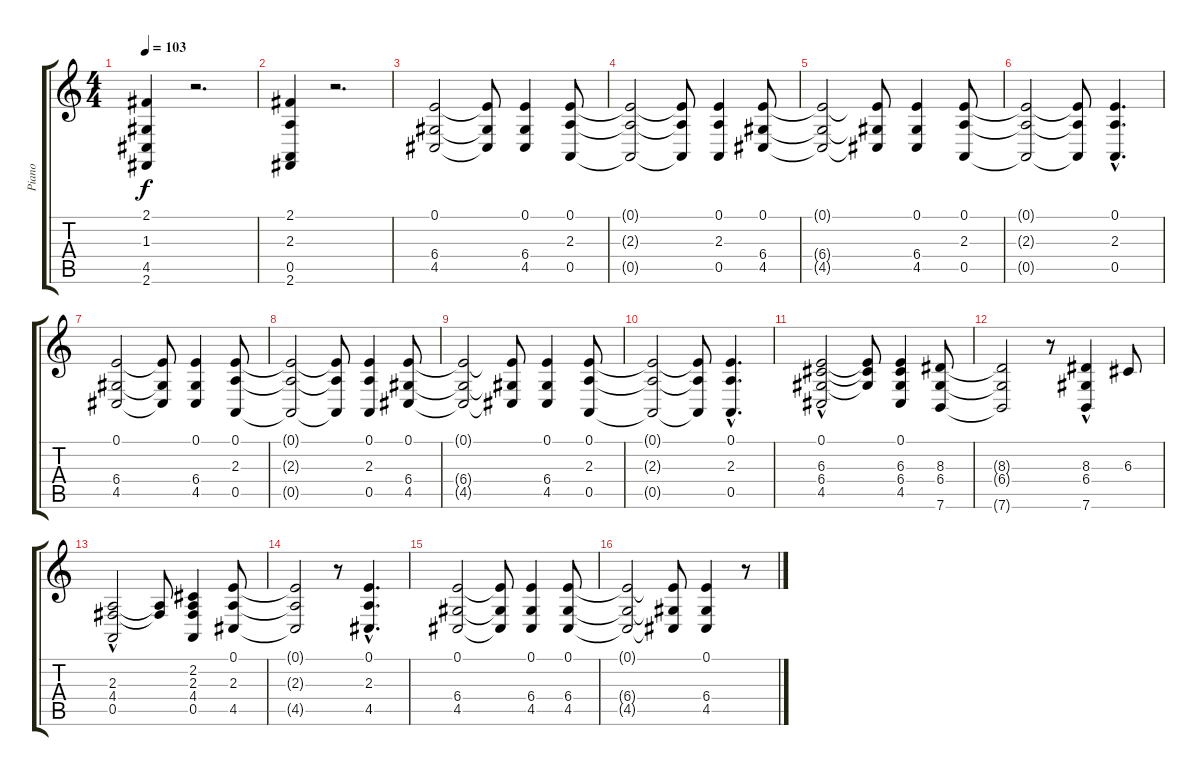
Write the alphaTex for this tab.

\track ("Piano" "Piano") {instrument electricpiano2}
\staff {score tabs}
\tuning (E4 B3 G3 D3 A2 E2) {hide}
\ts (4 4)
\tempo 103
\clef g2
\ks c
(2.1 1.3 4.5 2.6).4{dy f} r.2{d} |
(2.1 2.3 0.5 2.6).4 r.2{d} |
(0.1 6.4 4.5).2 (0.1{t} 6.4{t} 4.5{t}).8 (0.1 6.4 4.5).4 (0.1 2.3 0.5).8 |
(0.1{t} 2.3{t} 0.5{t}).2 (0.1{t} 2.3{t} 0.5{t}).8 (0.1 2.3 0.5).4 (0.1 6.4 4.5).8 |
(0.1{t} 6.4{t} 4.5{t}).2 (0.1{t} 6.4{t} 4.5{t}).8 (0.1 6.4 4.5).4 (0.1 2.3 0.5).8 |
(0.1{t} 2.3{t} 0.5{t}).2 (0.1{t} 2.3{t} 0.5{t}).8 (0.1{hac} 2.3{hac} 0.5{hac}).4{d} |
(0.1 6.4 4.5).2 (0.1{t} 6.4{t} 4.5{t}).8 (0.1 6.4 4.5).4 (0.1 2.3 0.5).8 |
(0.1{t} 2.3{t} 0.5{t}).2 (0.1{t} 2.3{t} 0.5{t}).8 (0.1 2.3 0.5).4 (0.1 6.4 4.5).8 |
(0.1{t} 6.4{t} 4.5{t}).2 (0.1{t} 6.4{t} 4.5{t}).8 (0.1 6.4 4.5).4 (0.1 2.3 0.5).8 |
(0.1{t} 2.3{t} 0.5{t}).2 (0.1{t} 2.3{t} 0.5{t}).8 (0.1{hac} 2.3{hac} 0.5{hac}).4{d} |
(0.1 6.3 6.4 4.5{hac}).2 (0.1{t} 6.3{t} 6.4{t}).8 (0.1 6.3 6.4 4.5).4 (8.3 6.4 7.6).8 |
(8.3{t} 6.4{t} 7.6{t}).2 r.8 (8.3 6.4{hac} 7.6{hac}).4 6.3.8 |
(2.3 4.4 0.5{hac}).2 (2.3{t} 4.4{t}).8 (2.2 2.3 4.4 0.5).4 (0.1 2.3 4.5).8 |
(0.1{t} 2.3{t} 4.5{t}).2 r.8 (0.1{hac} 2.3{hac} 4.5{hac}).4{d} |
(0.1 6.4 4.5).2 (0.1{t} 6.4{t} 4.5{t}).8 (0.1 6.4 4.5).4 (0.1 6.4 4.5).8 |
(0.1{t} 6.4{t} 4.5{t}).2 (0.1{t} 6.4{t} 4.5{t}).8 (0.1 6.4 4.5).4 r.8
